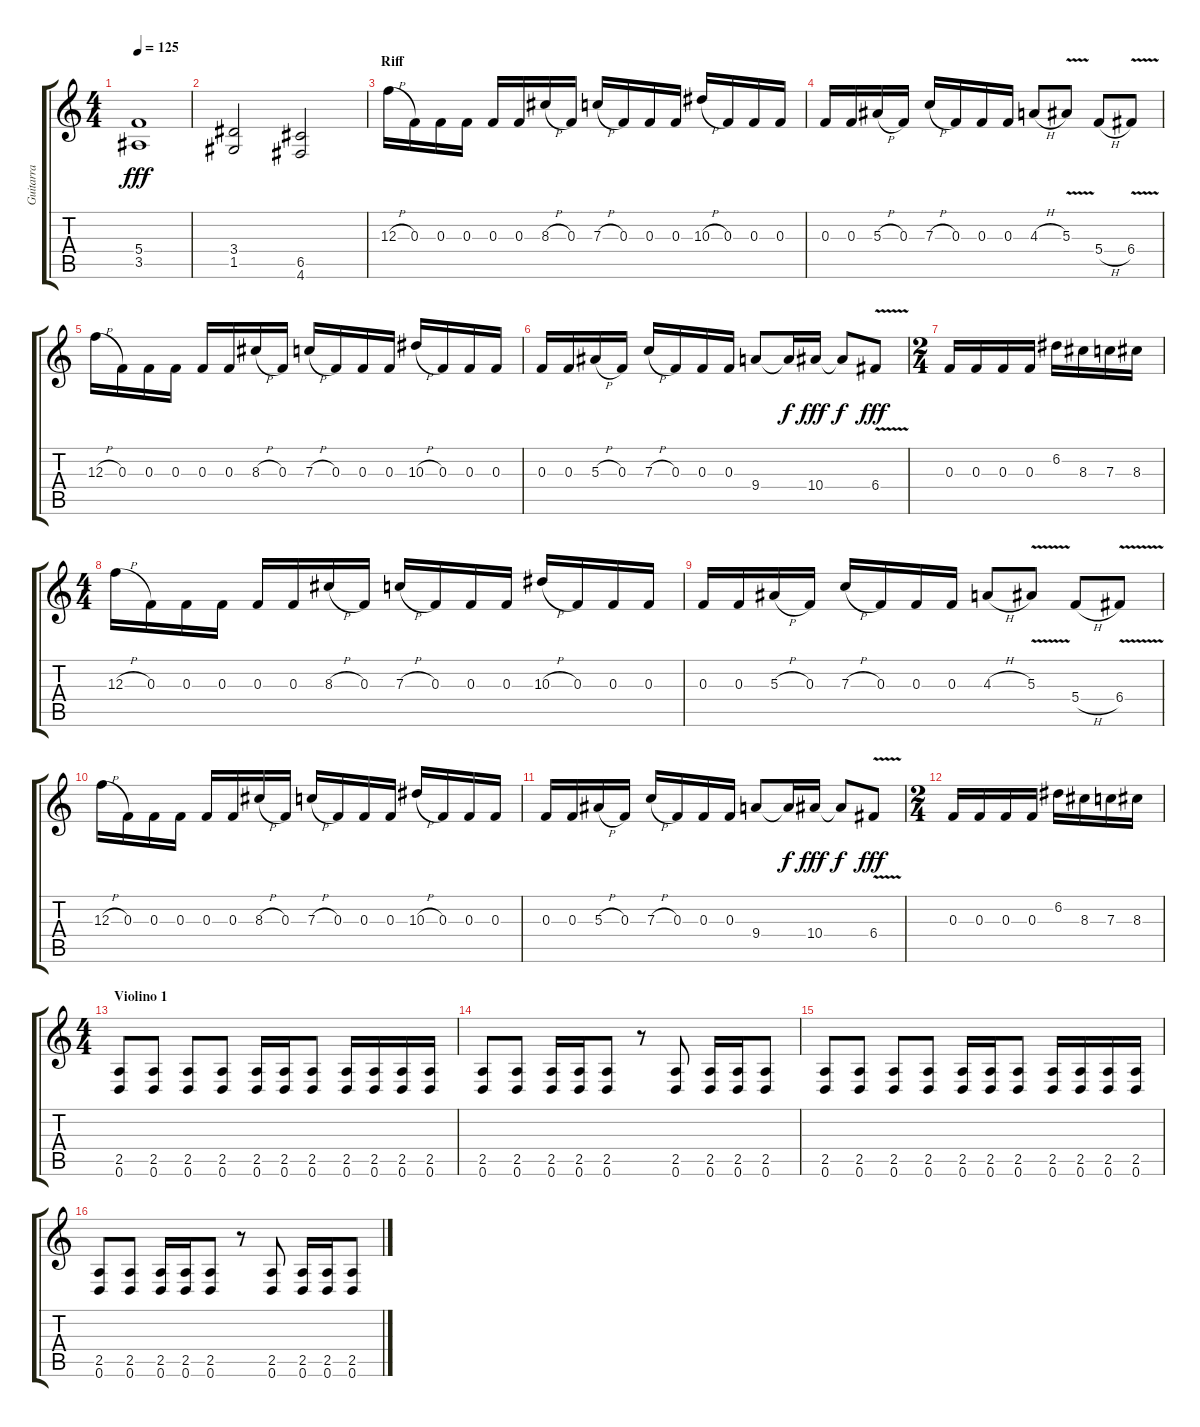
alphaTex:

\track ("Guitarra" "Guitarra") {instrument distortionguitar}
\staff {score tabs}
\tuning (D4 A3 F3 C3 G2 D2) {hide}
\ts (4 4)
\tempo 125
\clef g2
\ks c
(5.4 3.5).1{dy fff} |
(3.4 1.5).2 (6.5 4.6).2 |
\section ("" "Riff")
12.3{h}.16 0.3.16 0.3.16 0.3.16 0.3.16 0.3.16 8.3{h}.16 0.3.16 7.3{h}.16 0.3.16 0.3.16 0.3.16 10.3{h}.16 0.3.16 0.3.16 0.3.16 |
0.3.16 0.3.16 5.3{h}.16 0.3.16 7.3{h}.16 0.3.16 0.3.16 0.3.16 4.3{h}.8 5.3{v}.8 5.4{h}.8 6.4{v}.8 |
12.3{h}.16 0.3.16 0.3.16 0.3.16 0.3.16 0.3.16 8.3{h}.16 0.3.16 7.3{h}.16 0.3.16 0.3.16 0.3.16 10.3{h}.16 0.3.16 0.3.16 0.3.16 |
0.3.16 0.3.16 5.3{h}.16 0.3.16 7.3{h}.16 0.3.16 0.3.16 0.3.16 9.4.8 9.4{t}.16{dy f} 10.4.16{dy fff} 10.4{t}.8{dy f} 6.4{v}.8{dy fff} |
\ts (2 4)
0.3.16 0.3.16 0.3.16 0.3.16 6.2.16 8.3.16 7.3.16 8.3.16 |
\ts (4 4)
12.3{h}.16 0.3.16 0.3.16 0.3.16 0.3.16 0.3.16 8.3{h}.16 0.3.16 7.3{h}.16 0.3.16 0.3.16 0.3.16 10.3{h}.16 0.3.16 0.3.16 0.3.16 |
0.3.16 0.3.16 5.3{h}.16 0.3.16 7.3{h}.16 0.3.16 0.3.16 0.3.16 4.3{h}.8 5.3{v}.8 5.4{h}.8 6.4{v}.8 |
12.3{h}.16 0.3.16 0.3.16 0.3.16 0.3.16 0.3.16 8.3{h}.16 0.3.16 7.3{h}.16 0.3.16 0.3.16 0.3.16 10.3{h}.16 0.3.16 0.3.16 0.3.16 |
0.3.16 0.3.16 5.3{h}.16 0.3.16 7.3{h}.16 0.3.16 0.3.16 0.3.16 9.4.8 9.4{t}.16{dy f} 10.4.16{dy fff} 10.4{t}.8{dy f} 6.4{v}.8{dy fff} |
\ts (2 4)
0.3.16 0.3.16 0.3.16 0.3.16 6.2.16 8.3.16 7.3.16 8.3.16 |
\ts (4 4)
\section ("" "Violino 1")
(2.5 0.6).8 (2.5 0.6).8 (2.5 0.6).8 (2.5 0.6).8 (2.5 0.6).16 (2.5 0.6).16 (2.5 0.6).8 (2.5 0.6).16 (2.5 0.6).16 (2.5 0.6).16 (2.5 0.6).16 |
(2.5 0.6).8 (2.5 0.6).8 (2.5 0.6).16 (2.5 0.6).16 (2.5 0.6).8 r.8 (2.5 0.6).8 (2.5 0.6).16 (2.5 0.6).16 (2.5 0.6).8 |
(2.5 0.6).8 (2.5 0.6).8 (2.5 0.6).8 (2.5 0.6).8 (2.5 0.6).16 (2.5 0.6).16 (2.5 0.6).8 (2.5 0.6).16 (2.5 0.6).16 (2.5 0.6).16 (2.5 0.6).16 |
(2.5 0.6).8 (2.5 0.6).8 (2.5 0.6).16 (2.5 0.6).16 (2.5 0.6).8 r.8 (2.5 0.6).8 (2.5 0.6).16 (2.5 0.6).16 (2.5 0.6).8
